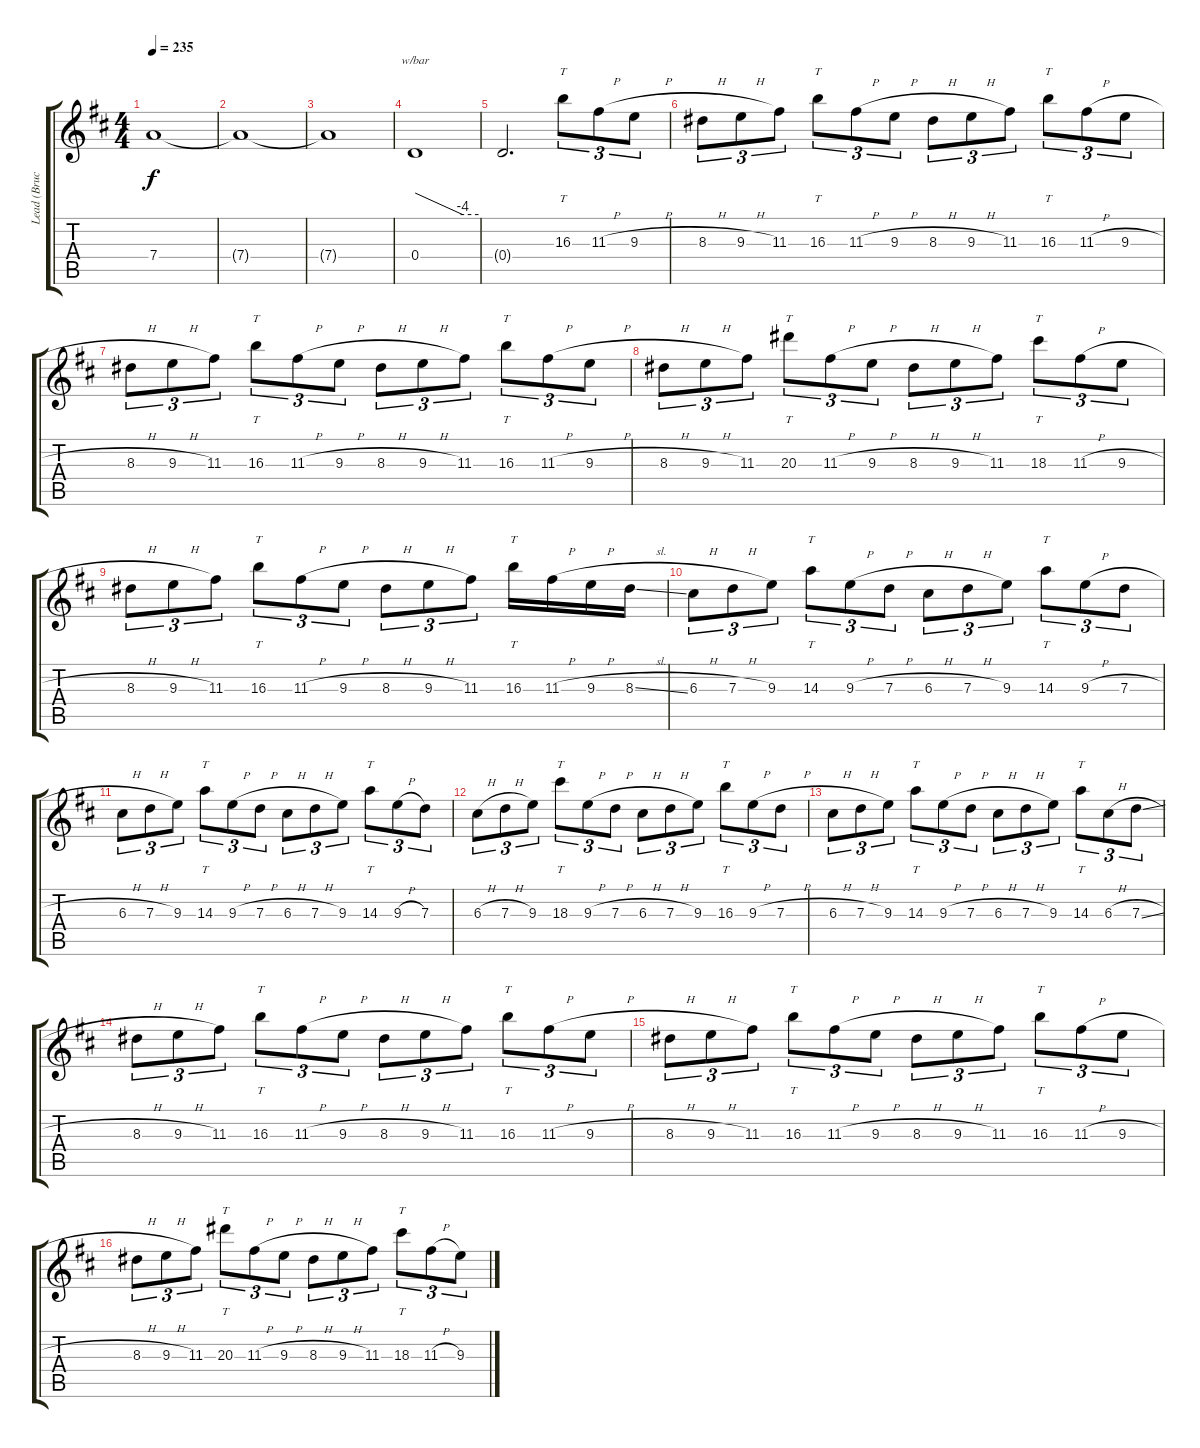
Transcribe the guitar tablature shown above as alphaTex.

\track ("Lead (Bruce Kulick)" "Lead (Bruc") {mute instrument distortionguitar}
\staff {score tabs}
\tuning (E4 B3 G3 D3 A2 E2) {hide}
\ts (4 4)
\tempo 235
\clef g2
\ks d
7.4{t}.1{dy f} |
7.4{t}.1 |
7.4{t}.1 |
0.4.1{tbe (custom default 0 0 45 -16 60 -16)} |
0.4{t}.2{d} 16.3.8{tt tu (3 2)} 11.3{h}.8{tu (3 2)} 9.3{h}.8{tu (3 2)} |
8.3{h}.8{tu (3 2)} 9.3{h}.8{tu (3 2)} 11.3.8{tu (3 2)} 16.3.8{tt tu (3 2)} 11.3{h}.8{tu (3 2)} 9.3{h}.8{tu (3 2)} 8.3{h}.8{tu (3 2)} 9.3{h}.8{tu (3 2)} 11.3.8{tu (3 2)} 16.3.8{tt tu (3 2)} 11.3{h}.8{tu (3 2)} 9.3{h}.8{tu (3 2)} |
8.3{h}.8{tu (3 2)} 9.3{h}.8{tu (3 2)} 11.3.8{tu (3 2)} 16.3.8{tt tu (3 2)} 11.3{h}.8{tu (3 2)} 9.3{h}.8{tu (3 2)} 8.3{h}.8{tu (3 2)} 9.3{h}.8{tu (3 2)} 11.3.8{tu (3 2)} 16.3.8{tt tu (3 2)} 11.3{h}.8{tu (3 2)} 9.3{h}.8{tu (3 2)} |
8.3{h}.8{tu (3 2)} 9.3{h}.8{tu (3 2)} 11.3.8{tu (3 2)} 20.3.8{tt tu (3 2)} 11.3{h}.8{tu (3 2)} 9.3{h}.8{tu (3 2)} 8.3{h}.8{tu (3 2)} 9.3{h}.8{tu (3 2)} 11.3.8{tu (3 2)} 18.3.8{tt tu (3 2)} 11.3{h}.8{tu (3 2)} 9.3{h}.8{tu (3 2)} |
8.3{h}.8{tu (3 2)} 9.3{h}.8{tu (3 2)} 11.3.8{tu (3 2)} 16.3.8{tt tu (3 2)} 11.3{h}.8{tu (3 2)} 9.3{h}.8{tu (3 2)} 8.3{h}.8{tu (3 2)} 9.3{h}.8{tu (3 2)} 11.3.8{tu (3 2)} 16.3.16{tt} 11.3{h}.16 9.3{h}.16 8.3{sl}.16 |
6.3{h}.8{tu (3 2)} 7.3{h}.8{tu (3 2)} 9.3.8{tu (3 2)} 14.3.8{tt tu (3 2)} 9.3{h}.8{tu (3 2)} 7.3{h}.8{tu (3 2)} 6.3{h}.8{tu (3 2)} 7.3{h}.8{tu (3 2)} 9.3.8{tu (3 2)} 14.3.8{tt tu (3 2)} 9.3{h}.8{tu (3 2)} 7.3{h}.8{tu (3 2)} |
6.3{h}.8{tu (3 2)} 7.3{h}.8{tu (3 2)} 9.3.8{tu (3 2)} 14.3.8{tt tu (3 2)} 9.3{h}.8{tu (3 2)} 7.3{h}.8{tu (3 2)} 6.3{h}.8{tu (3 2)} 7.3{h}.8{tu (3 2)} 9.3.8{tu (3 2)} 14.3.8{tt tu (3 2)} 9.3{h}.8{tu (3 2)} 7.3.8{tu (3 2)} |
6.3{h}.8{tu (3 2)} 7.3{h}.8{tu (3 2)} 9.3.8{tu (3 2)} 18.3.8{tt tu (3 2)} 9.3{h}.8{tu (3 2)} 7.3{h}.8{tu (3 2)} 6.3{h}.8{tu (3 2)} 7.3{h}.8{tu (3 2)} 9.3.8{tu (3 2)} 16.3.8{tt tu (3 2)} 9.3{h}.8{tu (3 2)} 7.3{h}.8{tu (3 2)} |
6.3{h}.8{tu (3 2)} 7.3{h}.8{tu (3 2)} 9.3.8{tu (3 2)} 14.3.8{tt tu (3 2)} 9.3{h}.8{tu (3 2)} 7.3{h}.8{tu (3 2)} 6.3{h}.8{tu (3 2)} 7.3{h}.8{tu (3 2)} 9.3.8{tu (3 2)} 14.3.8{tt tu (3 2)} 6.3{h}.8{tu (3 2)} 7.3{sl}.8{tu (3 2)} |
8.3{h}.8{tu (3 2)} 9.3{h}.8{tu (3 2)} 11.3.8{tu (3 2)} 16.3.8{tt tu (3 2)} 11.3{h}.8{tu (3 2)} 9.3{h}.8{tu (3 2)} 8.3{h}.8{tu (3 2)} 9.3{h}.8{tu (3 2)} 11.3.8{tu (3 2)} 16.3.8{tt tu (3 2)} 11.3{h}.8{tu (3 2)} 9.3{h}.8{tu (3 2)} |
8.3{h}.8{tu (3 2)} 9.3{h}.8{tu (3 2)} 11.3.8{tu (3 2)} 16.3.8{tt tu (3 2)} 11.3{h}.8{tu (3 2)} 9.3{h}.8{tu (3 2)} 8.3{h}.8{tu (3 2)} 9.3{h}.8{tu (3 2)} 11.3.8{tu (3 2)} 16.3.8{tt tu (3 2)} 11.3{h}.8{tu (3 2)} 9.3{h}.8{tu (3 2)} |
8.3{h}.8{tu (3 2)} 9.3{h}.8{tu (3 2)} 11.3.8{tu (3 2)} 20.3.8{tt tu (3 2)} 11.3{h}.8{tu (3 2)} 9.3{h}.8{tu (3 2)} 8.3{h}.8{tu (3 2)} 9.3{h}.8{tu (3 2)} 11.3.8{tu (3 2)} 18.3.8{tt tu (3 2)} 11.3{h}.8{tu (3 2)} 9.3{h}.8{tu (3 2)}
